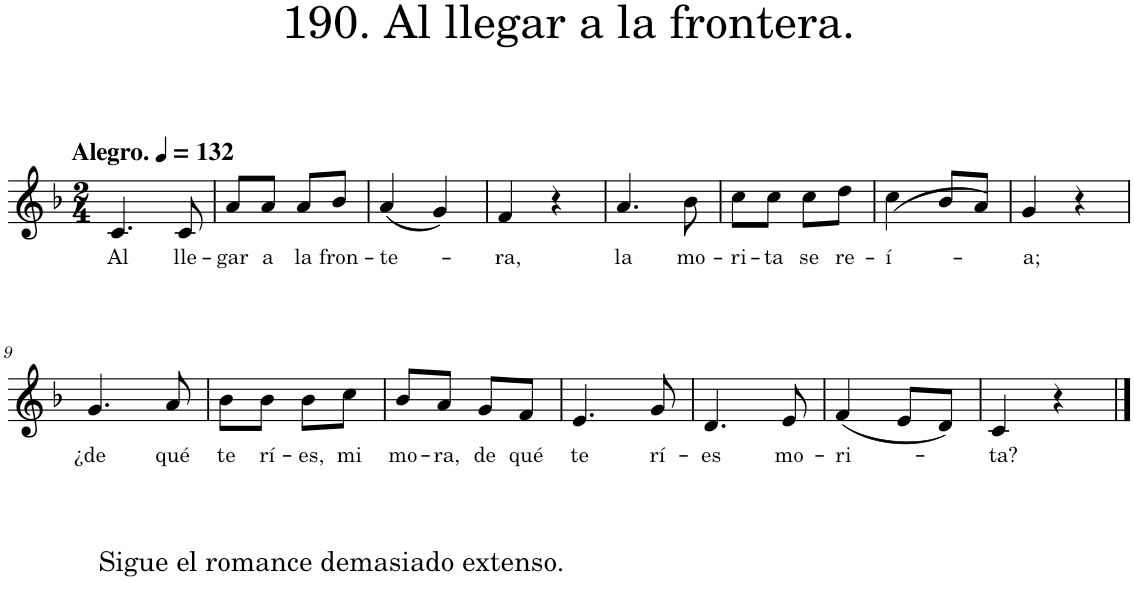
**kern	**text
*part1	*part1
*staff1	*staff1
*I"Piano	*
*I'Pno.	*
*clefG2	*
*k[b-]	*
*M2/4	*
*MM132	*
=1	=1
!LO:TX:a:B:t=Alegro.	!
!	!LO:LY:b
4.c/	Al
!	!LO:LY:b
8c/	lle-
=2	=2
!	!LO:LY:b
8a/L	-gar
!	!LO:LY:b
8a/J	a
!	!LO:LY:b
8a/L	la
!	!LO:LY:b
8b-/J	fron-
=3	=3
!	!LO:LY:b
(4a/	-te-
4g/)	.
=4	=4
!	!LO:LY:b
4f/	-ra,
4r	.
=5	=5
!	!LO:LY:b
4.a/	la
!	!LO:LY:b
8b-\	mo-
=6	=6
!	!LO:LY:b
8cc\L	-ri-
!	!LO:LY:b
8cc\J	-ta
!	!LO:LY:b
8cc\L	se
!	!LO:LY:b
8dd\J	re-
=7	=7
!	!LO:LY:b
(4cc\	-í-
8b-/L	.
8a/J)	.
=8	=8
!	!LO:LY:b
4g/	-a;
4r	.
!!LO:LB:g=z
=9	=9
!LO:TX:b:t=Sigue el romance demasiado extenso.	!
!	!LO:LY:b
4.g/	¿de
!	!LO:LY:b
8a/	qué
=10	=10
!	!LO:LY:b
8b-\L	te
!	!LO:LY:b
8b-\J	rí-
!	!LO:LY:b
8b-\L	-es,
!	!LO:LY:b
8cc\J	mi
=11	=11
!	!LO:LY:b
8b-/L	mo-
!	!LO:LY:b
8a/J	-ra,
!	!LO:LY:b
8g/L	de
!	!LO:LY:b
8f/J	qué
=12	=12
!	!LO:LY:b
4.e/	te
!	!LO:LY:b
8g/	rí-
=13	=13
!	!LO:LY:b
4.d/	-es
!	!LO:LY:b
8e/	mo-
=14	=14
!	!LO:LY:b
(4f/	-ri-
8e/L	.
8d/J)	.
=15	=15
!	!LO:LY:b
4c/	-ta?
4r	.
==	==
*-	*-
